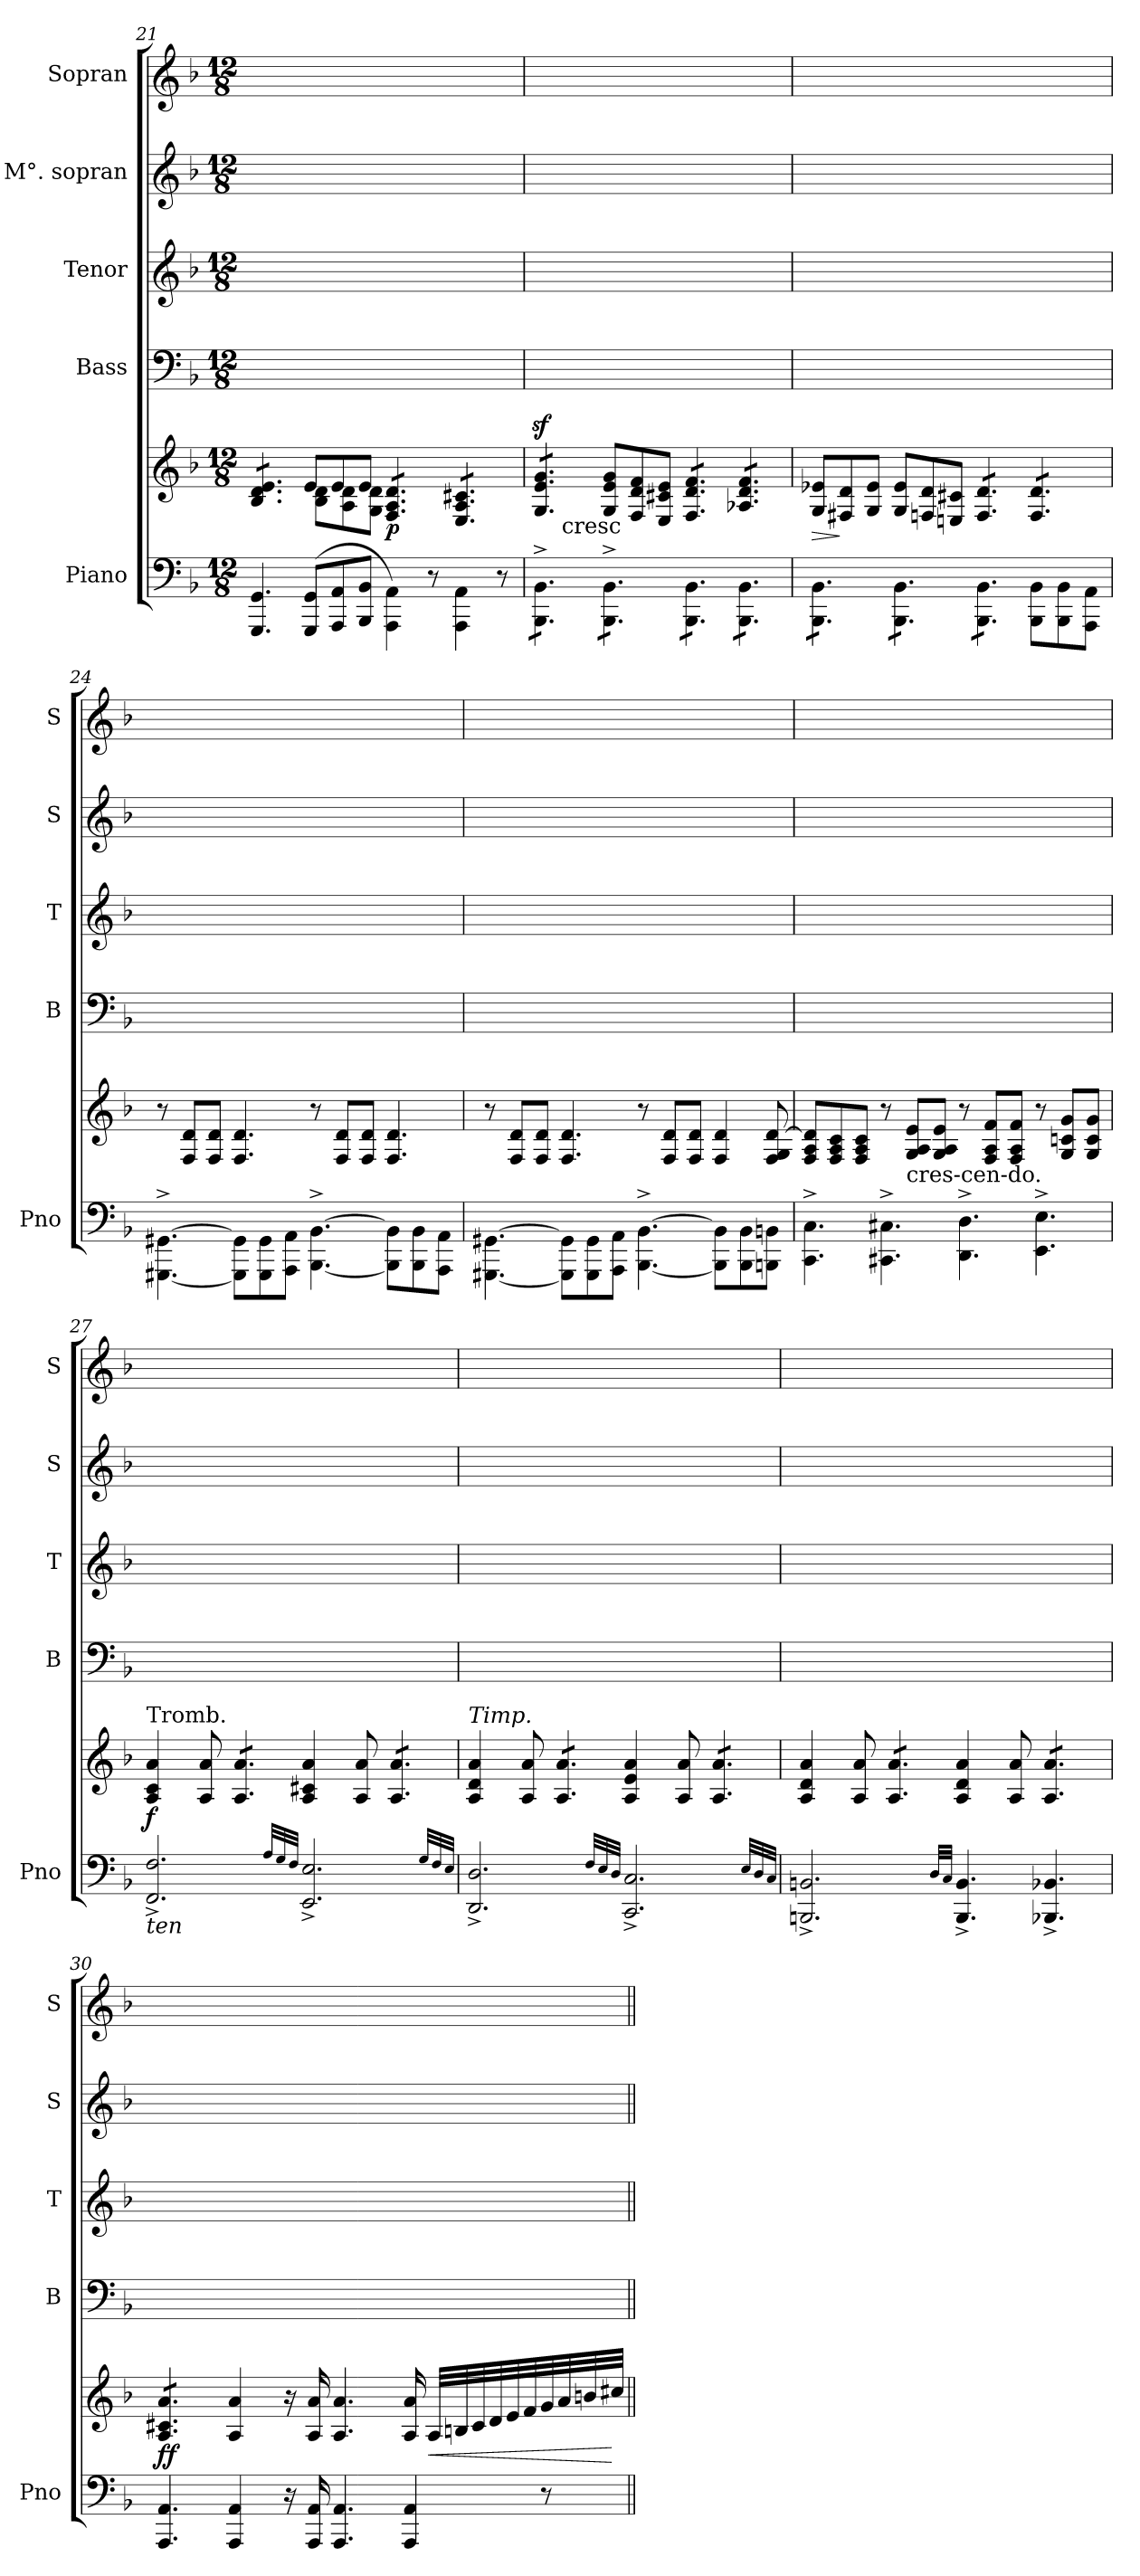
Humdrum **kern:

**kern	**kern	**dynam	**kern	**kern	**kern	**kern
*part5	*part5	*part5	*part4	*part3	*part2	*part1
*staff6	*staff5	*staff5/6	*staff4	*staff3	*staff2	*staff1
*I"Piano	*	*	*I"Bass	*I"Tenor	*I"M°. sopran	*I"Sopran
*I'Pno	*	*	*I'B	*I'T	*I'S	*I'S
*clefF4	*clefG2	*	*clefF4	*clefG2	*clefG2	*clefG2
*	*	*	*	*ITrd8c12	*	*
*k[b-]	*k[b-]	*	*k[b-]	*k[b-]	*k[b-]	*k[b-]
*d:	*d:	*	*d:	*d:	*d:	*d:
*M12/8	*M12/8	*	*M12/8	*M12/8	*M12/8	*M12/8
=21	=21	=21	=21	=21	=21	=21
*	*^	*	*	*	*	*
*	*tremolo	*	*	*	*	*	*
4.GGG/ 4.GG/	8B-/ 8d/ 8e/L	4.ryy	.	1.ryy	1.ryy	1.ryy	1.ryy
.	8B-/ 8d/ 8e/	.	.	.	.	.	.
.	8B-/ 8d/ 8e/J	.	.	.	.	.	.
*	*Xtremolo	*	*	*	*	*	*
(<8GGG/ 8GG/L	8e/L	8B-\ 8d\L	.	.	.	.	.
8AAA/ 8AA/	8e/	8A\ 8d\	.	.	.	.	.
8BBB-/ 8BB-/J	8e/J	8G\ 8d\J	.	.	.	.	.
*	*tremolo	*	*	*	*	*	*
4AAA\ 4AA\)	8F/ 8A/ 8d/L	2.ryy	p	.	.	.	.
.	8F/ 8A/ 8d/	.	.	.	.	.	.
8r	8F/ 8A/ 8d/J	.	.	.	.	.	.
4AAA\ 4AA\	8E/ 8A/ 8c#X/L	.	.	.	.	.	.
.	8E/ 8A/ 8c#X/	.	.	.	.	.	.
8r	8E/ 8A/ 8c#X/J	.	.	.	.	.	.
=22	=22	=22	=22	=22	=22	=22	=22
*tremolo	*	*	*	*	*	*	*
8BBB-^<\ 8BB-^<\L	8Gz</ 8ez</ 8gz</L	8ryy	.	1.ryy	1.ryy	1.ryy	1.ryy
!	!	!LO:TX:b:t=cresc	!	!	!	!	!
8BBB-^<\ 8BB-^<\	8Gz</ 8ez</ 8gz</	1ryy	.	.	.	.	.
8BBB-^<\ 8BB-^<\J	8Gz</ 8ez</ 8gz</J	.	.	.	.	.	.
*	*Xtremolo	*	*	*	*	*	*
8BBB-^<\ 8BB-^<\L	8G/ 8e/ 8g/L	.	.	.	.	.	.
8BBB-^<\ 8BB-^<\	8F/ 8d/ 8f/	.	.	.	.	.	.
8BBB-^<\ 8BB-^<\J	8E/ 8c#X/ 8e/J	.	.	.	.	.	.
*	*tremolo	*	*	*	*	*	*
8BBB-\ 8BB-\L	8F/ 8d/ 8f/L	.	.	.	.	.	.
8BBB-\ 8BB-\	8F/ 8d/ 8f/	.	.	.	.	.	.
8BBB-\ 8BB-\J	8F/ 8d/ 8f/J	.	.	.	.	.	.
8BBB-\ 8BB-\L	8A-X/ 8d/ 8f/L	4.ryy	.	.	.	.	.
8BBB-\ 8BB-\	8A-X/ 8d/ 8f/	.	.	.	.	.	.
8BBB-\ 8BB-\J	8A-X/ 8d/ 8f/J	.	.	.	.	.	.
*	*Xtremolo	*	*	*	*	*	*
=23	=23	=23	=23	=23	=23	=23	=23
!	!	!	!LO:HP:b	!	!	!	!
*	*v	*v	*	*	*	*	*
8BBB-\ 8BB-\L	8G/ 8e-X/L	>	1.ryy	1.ryy	1.ryy	1.ryy
8BBB-\ 8BB-\	8F#X/ 8d/	]	.	.	.	.
8BBB-\ 8BB-\J	8G/ 8e-/J	.	.	.	.	.
8BBB-\ 8BB-\L	8G/ 8e-/L	.	.	.	.	.
8BBB-\ 8BB-\	8Fn/ 8d/	.	.	.	.	.
8BBB-\ 8BB-\J	8En/ 8c#X/J	.	.	.	.	.
*	*tremolo	*	*	*	*	*
8BBB-\ 8BB-\L	8F/ 8d/L	.	.	.	.	.
8BBB-\ 8BB-\	8F/ 8d/	.	.	.	.	.
8BBB-\ 8BB-\J	8F/ 8d/J	.	.	.	.	.
*Xtremolo	*	*	*	*	*	*
8BBB-\ 8BB-\L	8F/ 8d/L	.	.	.	.	.
8BBB-\ 8BB-\	8F/ 8d/	.	.	.	.	.
8AAA\ 8AA\J	8F/ 8d/J	.	.	.	.	.
*	*Xtremolo	*	*	*	*	*
=24	=24	=24	=24	=24	=24	=24
[4.GGG#X^<\ [4.GG#X^<\	8r	.	1.ryy	1.ryy	1.ryy	1.ryy
.	8F/ 8d/L	.	.	.	.	.
.	8F/ 8d/J	.	.	.	.	.
8GGG#]\ 8GG#]\L	4.F/ 4.d/	.	.	.	.	.
8GGG#\ 8GG#\	.	.	.	.	.	.
8AAA\ 8AA\J	.	.	.	.	.	.
[4.BBB-^<\ [4.BB-^<\	8r	.	.	.	.	.
.	8F/ 8d/L	.	.	.	.	.
.	8F/ 8d/J	.	.	.	.	.
8BBB-]\ 8BB-]\L	4.F/ 4.d/	.	.	.	.	.
8BBB-\ 8BB-\	.	.	.	.	.	.
8AAA\ 8AA\J	.	.	.	.	.	.
=25	=25	=25	=25	=25	=25	=25
[4.GGG#X\ [4.GG#X\	8r	.	1.ryy	1.ryy	1.ryy	1.ryy
.	8F/ 8d/L	.	.	.	.	.
.	8F/ 8d/J	.	.	.	.	.
8GGG#]\ 8GG#]\L	4.F/ 4.d/	.	.	.	.	.
8GGG#\ 8GG#\	.	.	.	.	.	.
8AAA\ 8AA\J	.	.	.	.	.	.
[4.BBB-^<\ [4.BB-^<\	8r	.	.	.	.	.
.	8F/ 8d/L	.	.	.	.	.
.	8F/ 8d/J	.	.	.	.	.
8BBB-]\ 8BB-]\L	4F/ 4d/	.	.	.	.	.
8BBB-\ 8BB-\	.	.	.	.	.	.
8BBBn\ 8BBn\J	8F/ 8G/ [8d/	.	.	.	.	.
=26	=26	=26	=26	=26	=26	=26
4.CC^<\ 4.C^<\	8F/ 8A/ 8d]/L	.	1.ryy	1.ryy	1.ryy	1.ryy
.	8F/ 8A/ 8c/	.	.	.	.	.
.	8F/ 8A/ 8c/J	.	.	.	.	.
4.CC#X^<\ 4.C#X^<\	8r	.	.	.	.	.
!	!LO:TX:b:t=cres-cen-do.	!	!	!	!	!
.	8G/ 8A/ 8e/L	.	.	.	.	.
.	8G/ 8A/ 8e/J	.	.	.	.	.
4.DD^<\ 4.D^<\	8r	.	.	.	.	.
.	8F/ 8A/ 8f/L	.	.	.	.	.
.	8F/ 8A/ 8f/J	.	.	.	.	.
4.EE^<\ 4.E^<\	8r	.	.	.	.	.
.	8G/ 8cn/ 8g/L	.	.	.	.	.
.	8G/ 8c/ 8g/J	.	.	.	.	.
=27	=27	=27	=27	=27	=27	=27
!	!LO:TX:a:t=Tromb.	!	!	!	!	!
!LO:TX:b:i:t=ten	!	!	!	!	!	!
!	!	!LO:DY:b	!	!	!	!
2.FF^/ 2.F^/	4A/ 4c/ 4a/	f	1.ryy	1.ryy	1.ryy	1.ryy
.	8A/ 8a/	.	.	.	.	.
*	*tremolo	*	*	*	*	*
.	8A/ 8a/L	.	.	.	.	.
.	8A/ 8a/	.	.	.	.	.
.	8A/ 8a/J	.	.	.	.	.
*	*Xtremolo	*	*	*	*	*
32qqA/LLL	.	.	.	.	.	.
32qqG/	.	.	.	.	.	.
32qqF/JJJ	.	.	.	.	.	.
2.EE^/ 2.E^/	4A/ 4c#X/ 4a/	.	.	.	.	.
.	8A/ 8a/	.	.	.	.	.
*	*tremolo	*	*	*	*	*
.	8A/ 8a/L	.	.	.	.	.
.	8A/ 8a/	.	.	.	.	.
.	8A/ 8a/J	.	.	.	.	.
*	*Xtremolo	*	*	*	*	*
32qqG/LLL	.	.	.	.	.	.
32qqF/	.	.	.	.	.	.
32qqE/JJJ	.	.	.	.	.	.
=28	=28	=28	=28	=28	=28	=28
!	!LO:TX:a:i:t=Timp.	!	!	!	!	!
2.DD^/ 2.D^/	4A/ 4d/ 4a/	.	1.ryy	1.ryy	1.ryy	1.ryy
.	8A/ 8a/	.	.	.	.	.
*	*tremolo	*	*	*	*	*
.	8A/ 8a/L	.	.	.	.	.
.	8A/ 8a/	.	.	.	.	.
.	8A/ 8a/J	.	.	.	.	.
*	*Xtremolo	*	*	*	*	*
32qqF/LLL	.	.	.	.	.	.
32qqE/	.	.	.	.	.	.
32qqD/JJJ	.	.	.	.	.	.
2.CC^/ 2.C^/	4A/ 4e/ 4a/	.	.	.	.	.
.	8A/ 8a/	.	.	.	.	.
*	*tremolo	*	*	*	*	*
.	8A/ 8a/L	.	.	.	.	.
.	8A/ 8a/	.	.	.	.	.
.	8A/ 8a/J	.	.	.	.	.
*	*Xtremolo	*	*	*	*	*
32qqE/LLL	.	.	.	.	.	.
32qqD/	.	.	.	.	.	.
32qqC/JJJ	.	.	.	.	.	.
=29	=29	=29	=29	=29	=29	=29
2.BBBn^/ 2.BBn^/	4A/ 4d/ 4a/	.	1.ryy	1.ryy	1.ryy	1.ryy
.	8A/ 8a/	.	.	.	.	.
*	*tremolo	*	*	*	*	*
.	8A/ 8a/L	.	.	.	.	.
.	8A/ 8a/	.	.	.	.	.
.	8A/ 8a/J	.	.	.	.	.
*	*Xtremolo	*	*	*	*	*
32qqD/LLL	.	.	.	.	.	.
32qqC/JJJ	.	.	.	.	.	.
4.BBB^/ 4.BB^/	4A/ 4d/ 4a/	.	.	.	.	.
.	8A/ 8a/	.	.	.	.	.
*	*tremolo	*	*	*	*	*
4.BBB-X^/ 4.BB-X^/	8A/ 8a/L	.	.	.	.	.
.	8A/ 8a/	.	.	.	.	.
.	8A/ 8a/J	.	.	.	.	.
=30	=30	=30	=30	=30	=30	=30
4.AAA/ 4.AA/	8A/ 8c#X/ 8a/L	ff	1.ryy	1.ryy	1.ryy	1.ryy
.	8A/ 8c#X/ 8a/	.	.	.	.	.
.	8A/ 8c#X/ 8a/J	.	.	.	.	.
*	*Xtremolo	*	*	*	*	*
4AAA/ 4AA/	4A/ 4a/	.	.	.	.	.
16r	16r	.	.	.	.	.
16AAA/ 16AA/	16A/ 16a/	.	.	.	.	.
4.AAA/ 4.AA/	4.A/ 4.a/	.	.	.	.	.
4AAA/ 4AA/	16A/ 16a/	.	.	.	.	.
!	!	!LO:HP:b	!	!	!	!
.	32A/LLL	<	.	.	.	.
.	32Bn/	.	.	.	.	.
.	32c#/	.	.	.	.	.
.	32d/	.	.	.	.	.
.	32e/	.	.	.	.	.
.	32f/	.	.	.	.	.
8r	32g/	.	.	.	.	.
.	32a/	.	.	.	.	.
.	32bn/	.	.	.	.	.
.	32cc#X/JJJ	[	.	.	.	.
=||	=||	=||	=||	=||	=||	=||
*-	*-	*-	*-	*-	*-	*-
